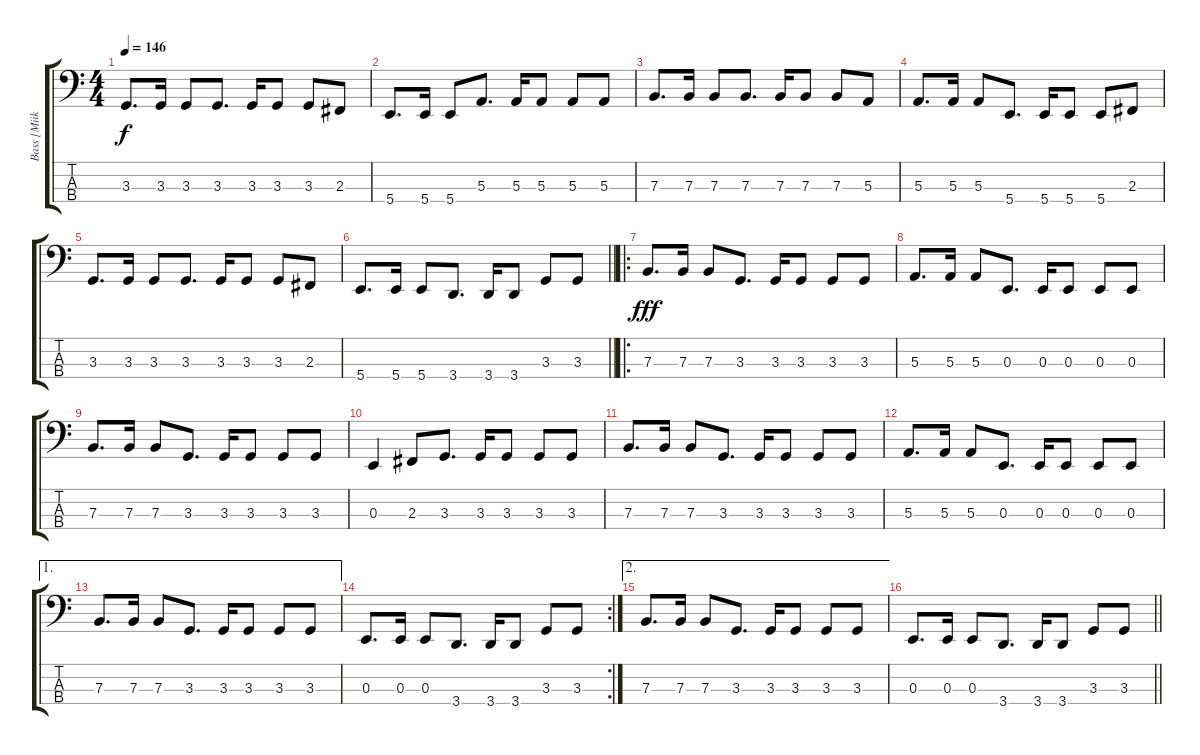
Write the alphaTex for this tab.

\track ("Bass [Miika]" "Bass [Miik") {instrument electricbassfinger}
\staff {score tabs}
\tuning (D2 A1 E1 B0) {hide}
\ts (4 4)
\tempo 146
\clef f4
\ks c
3.3.8{d dy f} 3.3.16 3.3.8 3.3.8{d} 3.3.16 3.3.8 3.3.8 2.3.8 |
5.4.8{d} 5.4.16 5.4.8 5.3.8{d} 5.3.16 5.3.8 5.3.8 5.3.8 |
7.3.8{d} 7.3.16 7.3.8 7.3.8{d} 7.3.16 7.3.8 7.3.8 5.3.8 |
5.3.8{d} 5.3.16 5.3.8 5.4.8{d} 5.4.16 5.4.8 5.4.8 2.3.8 |
3.3.8{d} 3.3.16 3.3.8 3.3.8{d} 3.3.16 3.3.8 3.3.8 2.3.8 |
\barLineRight lightlight
5.4.8{d} 5.4.16 5.4.8 3.4.8{d} 3.4.16 3.4.8 3.3.8 3.3.8 |
\ro
7.3.8{d dy fff} 7.3.16 7.3.8 3.3.8{d} 3.3.16 3.3.8 3.3.8 3.3.8 |
5.3.8{d} 5.3.16 5.3.8 0.3.8{d} 0.3.16 0.3.8 0.3.8 0.3.8 |
7.3.8{d} 7.3.16 7.3.8 3.3.8{d} 3.3.16 3.3.8 3.3.8 3.3.8 |
0.3.4 2.3.8 3.3.8{d} 3.3.16 3.3.8 3.3.8 3.3.8 |
7.3.8{d} 7.3.16 7.3.8 3.3.8{d} 3.3.16 3.3.8 3.3.8 3.3.8 |
5.3.8{d} 5.3.16 5.3.8 0.3.8{d} 0.3.16 0.3.8 0.3.8 0.3.8 |
\ae 1
7.3.8{d} 7.3.16 7.3.8 3.3.8{d} 3.3.16 3.3.8 3.3.8 3.3.8 |
\rc 2
0.3.8{d} 0.3.16 0.3.8 3.4.8{d} 3.4.16 3.4.8 3.3.8 3.3.8 |
\ae 2
7.3.8{d} 7.3.16 7.3.8 3.3.8{d} 3.3.16 3.3.8 3.3.8 3.3.8 |
\barLineRight lightlight
0.3.8{d} 0.3.16 0.3.8 3.4.8{d} 3.4.16 3.4.8 3.3.8 3.3.8
